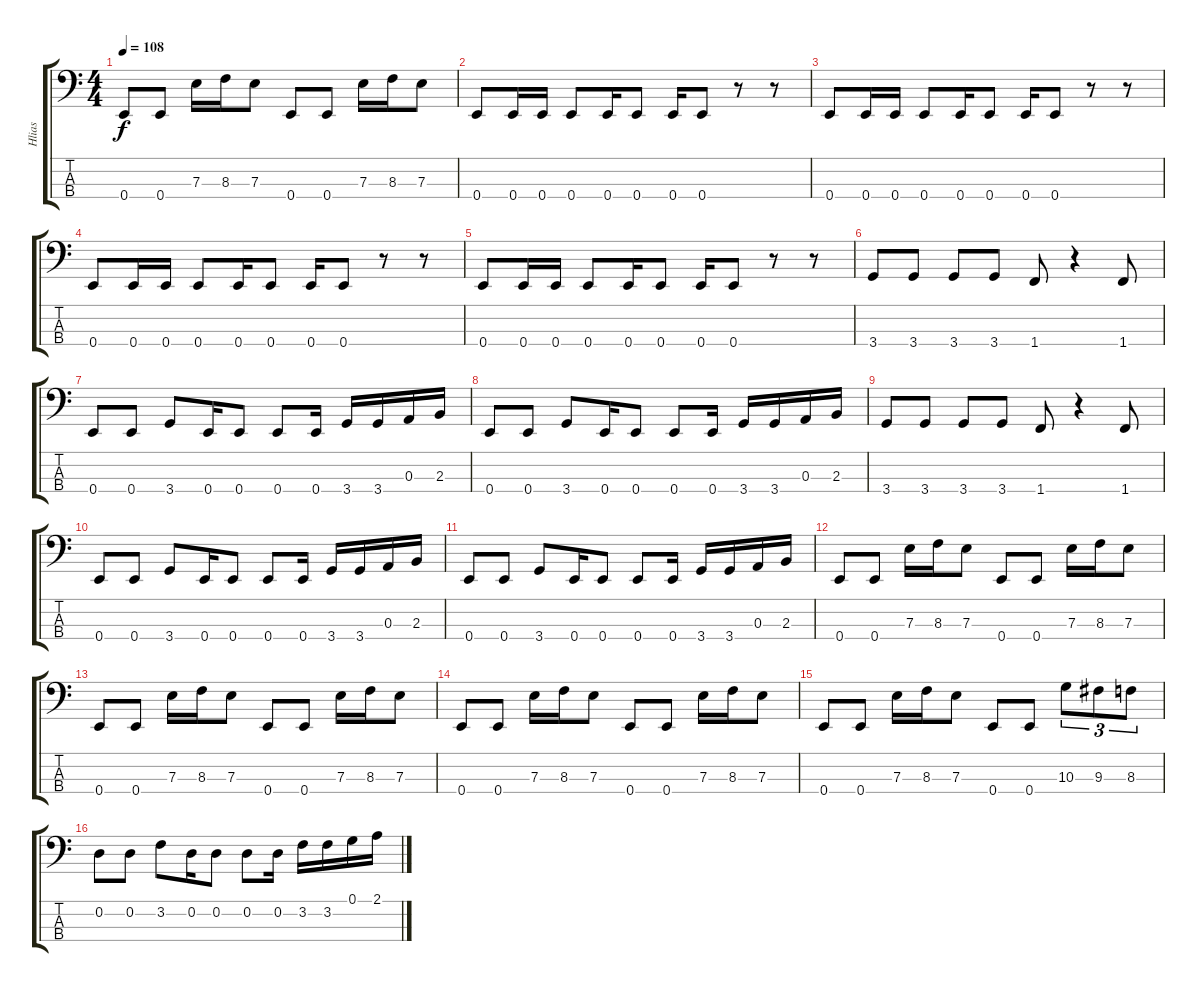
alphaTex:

\track ("Hlias" "Hlias") {instrument electricbasspick}
\staff {score tabs}
\tuning (G2 D2 A1 E1) {hide}
\ts (4 4)
\tempo 108
\clef f4
\ks c
0.4.8{dy f} 0.4.8 7.3.16 8.3.16 7.3.8 0.4.8 0.4.8 7.3.16 8.3.16 7.3.8 |
0.4.8 0.4.16 0.4.16 0.4.8 0.4.16 0.4.8 0.4.16 0.4.8 r.8 r.8 |
0.4.8 0.4.16 0.4.16 0.4.8 0.4.16 0.4.8 0.4.16 0.4.8 r.8 r.8 |
0.4.8 0.4.16 0.4.16 0.4.8 0.4.16 0.4.8 0.4.16 0.4.8 r.8 r.8 |
0.4.8 0.4.16 0.4.16 0.4.8 0.4.16 0.4.8 0.4.16 0.4.8 r.8 r.8 |
3.4.8 3.4.8 3.4.8 3.4.8 1.4.8 r.4 1.4.8 |
0.4.8 0.4.8 3.4.8 0.4.16 0.4.8 0.4.8 0.4.16 3.4.16 3.4.16 0.3.16 2.3.16 |
0.4.8 0.4.8 3.4.8 0.4.16 0.4.8 0.4.8 0.4.16 3.4.16 3.4.16 0.3.16 2.3.16 |
3.4.8 3.4.8 3.4.8 3.4.8 1.4.8 r.4 1.4.8 |
0.4.8 0.4.8 3.4.8 0.4.16 0.4.8 0.4.8 0.4.16 3.4.16 3.4.16 0.3.16 2.3.16 |
0.4.8 0.4.8 3.4.8 0.4.16 0.4.8 0.4.8 0.4.16 3.4.16 3.4.16 0.3.16 2.3.16 |
0.4.8 0.4.8 7.3.16 8.3.16 7.3.8 0.4.8 0.4.8 7.3.16 8.3.16 7.3.8 |
0.4.8 0.4.8 7.3.16 8.3.16 7.3.8 0.4.8 0.4.8 7.3.16 8.3.16 7.3.8 |
0.4.8 0.4.8 7.3.16 8.3.16 7.3.8 0.4.8 0.4.8 7.3.16 8.3.16 7.3.8 |
0.4.8 0.4.8 7.3.16 8.3.16 7.3.8 0.4.8 0.4.8 10.3.8{tu (3 2)} 9.3.8{tu (3 2)} 8.3.8{tu (3 2)} |
0.2.8 0.2.8 3.2.8 0.2.16 0.2.8 0.2.8 0.2.16 3.2.16 3.2.16 0.1.16 2.1.16
